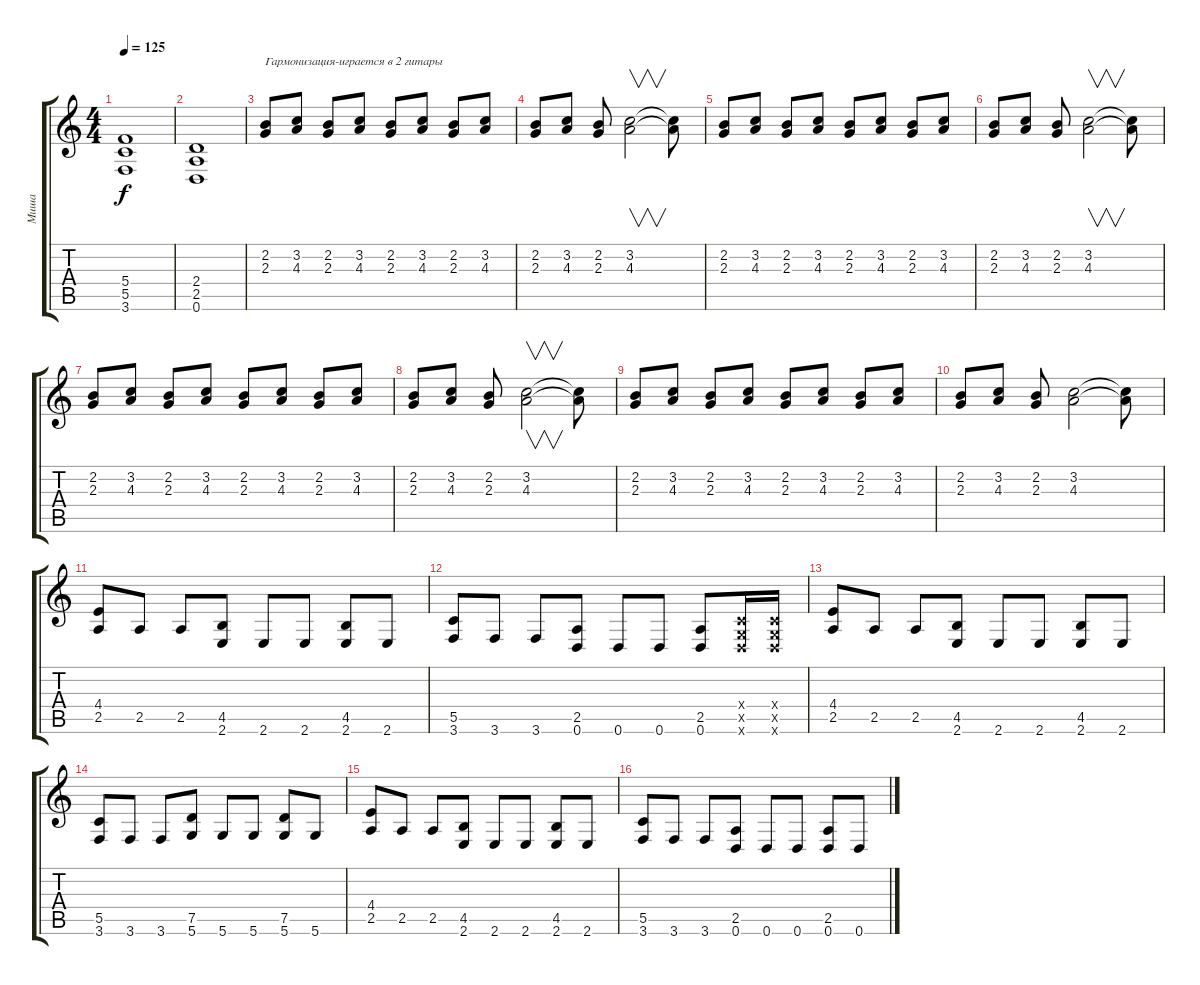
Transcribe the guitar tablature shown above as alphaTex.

\track ("Миша" "Миша") {instrument distortionguitar}
\staff {score tabs}
\tuning (D4 A3 F3 C3 G2 D2) {hide}
\ts (4 4)
\tempo 125
\clef g2
\ks c
(5.4 5.5 3.6).1{dy f} |
(2.4 2.5 0.6).1 |
(2.2 2.3).8{txt "Гармонизация-играется в 2 гитары"} (3.2 4.3).8 (2.2 2.3).8 (3.2 4.3).8 (2.2 2.3).8 (3.2 4.3).8 (2.2 2.3).8 (3.2 4.3).8 |
(2.2 2.3).8 (3.2 4.3).8 (2.2 2.3).8 (3.2 4.3).2{v} (3.2{t} 4.3{t}).8 |
(2.2 2.3).8 (3.2 4.3).8 (2.2 2.3).8 (3.2 4.3).8 (2.2 2.3).8 (3.2 4.3).8 (2.2 2.3).8 (3.2 4.3).8 |
(2.2 2.3).8 (3.2 4.3).8 (2.2 2.3).8 (3.2 4.3).2{v} (3.2{t} 4.3{t}).8 |
(2.2 2.3).8 (3.2 4.3).8 (2.2 2.3).8 (3.2 4.3).8 (2.2 2.3).8 (3.2 4.3).8 (2.2 2.3).8 (3.2 4.3).8 |
(2.2 2.3).8 (3.2 4.3).8 (2.2 2.3).8 (3.2 4.3).2{v} (3.2{t} 4.3{t}).8 |
(2.2 2.3).8 (3.2 4.3).8 (2.2 2.3).8 (3.2 4.3).8 (2.2 2.3).8 (3.2 4.3).8 (2.2 2.3).8 (3.2 4.3).8 |
(2.2 2.3).8 (3.2 4.3).8 (2.2 2.3).8 (3.2 4.3).2 (3.2{t} 4.3{t}).8 |
(4.4 2.5).8 2.5.8 2.5.8 (4.5 2.6).8 2.6.8 2.6.8 (4.5 2.6).8 2.6.8 |
(5.5 3.6).8 3.6.8 3.6.8 (2.5 0.6).8 0.6.8 0.6.8 (2.5 0.6).8 (0.4{x} 0.5{x} 0.6{x}).16 (0.4{x} 0.5{x} 0.6{x}).16 |
(4.4 2.5).8 2.5.8 2.5.8 (4.5 2.6).8 2.6.8 2.6.8 (4.5 2.6).8 2.6.8 |
(5.5 3.6).8 3.6.8 3.6.8 (7.5 5.6).8 5.6.8 5.6.8 (7.5 5.6).8 5.6.8 |
(4.4 2.5).8 2.5.8 2.5.8 (4.5 2.6).8 2.6.8 2.6.8 (4.5 2.6).8 2.6.8 |
(5.5 3.6).8 3.6.8 3.6.8 (2.5 0.6).8 0.6.8 0.6.8 (2.5 0.6).8 0.6.8
